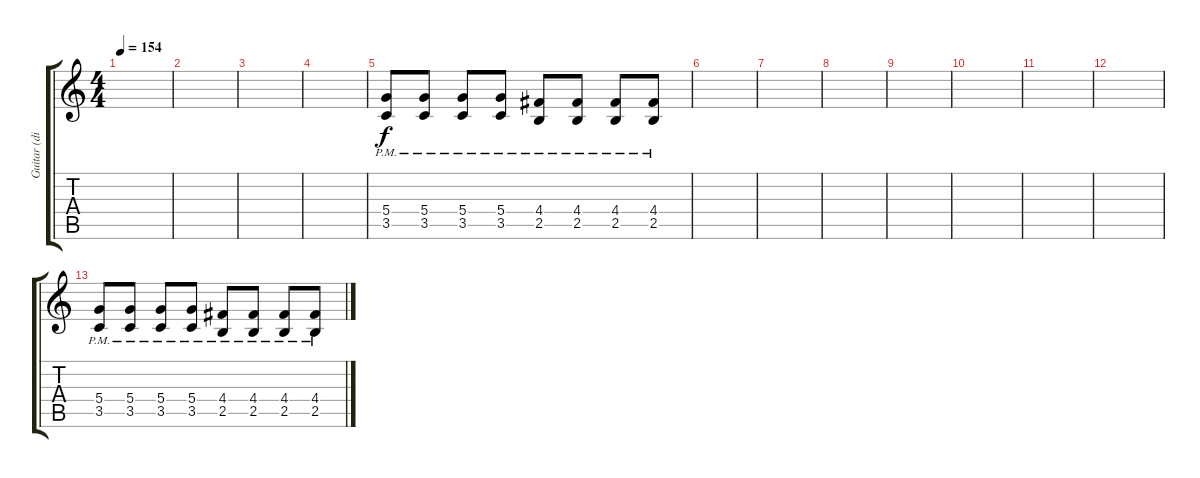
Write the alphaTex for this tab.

\track ("Guitar (distort)" "Guitar (di") {instrument distortionguitar}
\staff {score tabs}
\tuning (E4 B3 G3 D3 A2 E2) {hide}
\ts (4 4)
\tempo 154
\clef g2
\ks c
|
|
|
|
(5.4{pm} 3.5{pm}).8 (5.4{pm} 3.5{pm}).8 (5.4{pm} 3.5{pm}).8 (5.4{pm} 3.5{pm}).8 (4.4{pm} 2.5{pm}).8 (4.4{pm} 2.5{pm}).8 (4.4{pm} 2.5{pm}).8 (4.4{pm} 2.5{pm}).8 |
|
|
|
|
|
|
|
(5.4{pm} 3.5{pm}).8 (5.4{pm} 3.5{pm}).8 (5.4{pm} 3.5{pm}).8 (5.4{pm} 3.5{pm}).8 (4.4{pm} 2.5{pm}).8 (4.4{pm} 2.5{pm}).8 (4.4{pm} 2.5{pm}).8 (4.4{pm} 2.5{pm}).8
